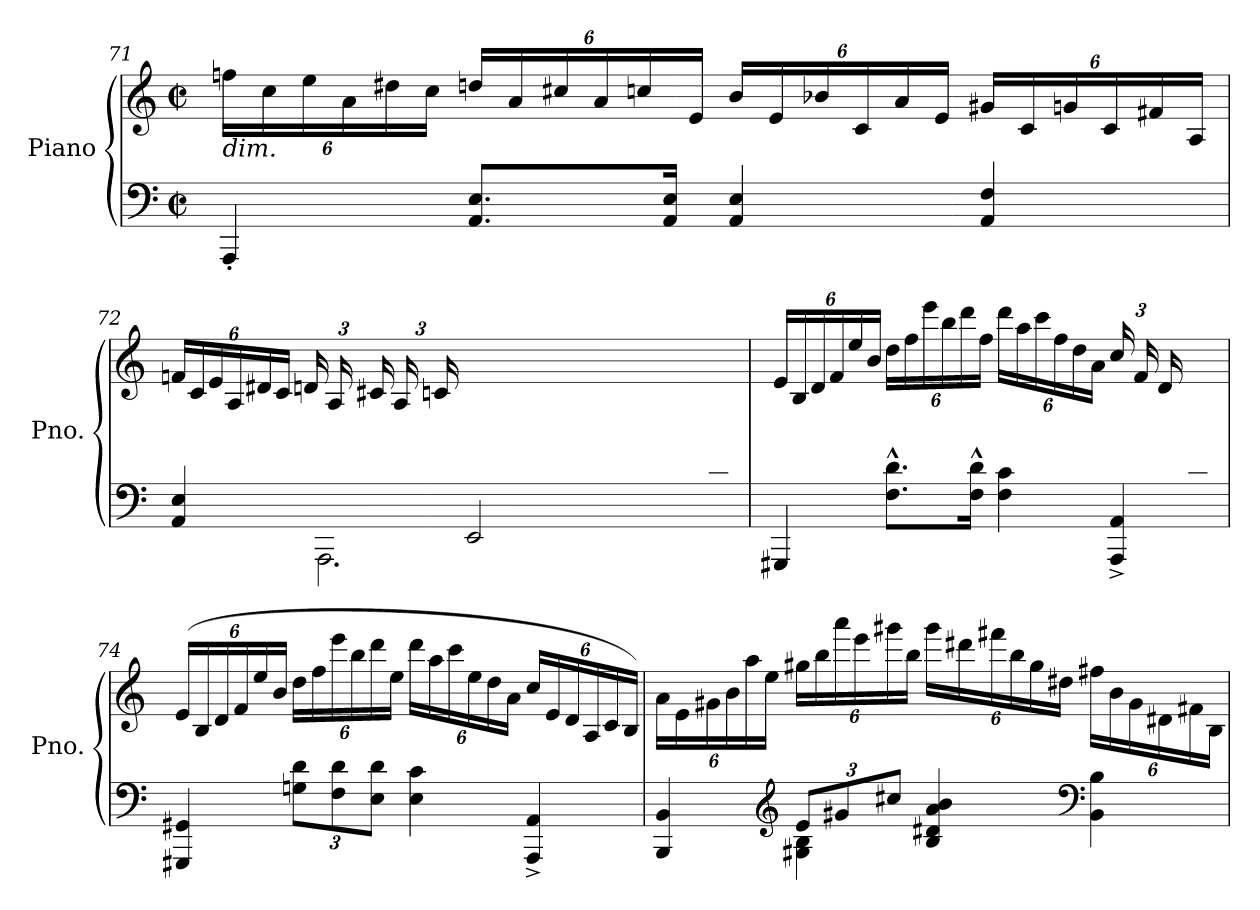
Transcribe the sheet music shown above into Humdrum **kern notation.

**kern	**kern
*part1	*part1
*staff2	*staff1
*I"Piano	*
*I'Pno.	*
!!LO:PB:g=z
*clefF4	*clefG2
*k[]	*k[]
*M2/2	*M2/2
*met(c|)	*met(c|)
*	*Xbrackettup
=71	=71
!	!LO:TX:b:i:t=dim.
4AAA'/	(>24ffn\LL
.	24cc\
.	24ee\
.	24a\
.	24dd#X\
.	24cc\JJ
8.AA/ 8.E/L	24ddn/LL
.	24a/
.	24cc#X/
.	24a/
.	24ccn/
16AA/ 16E/Jk	.
.	24e/JJ
4AA/ 4E/	24b/LL
.	24e/
.	24b-X/
.	24c/
.	24a/
.	24e/JJ
4AA/ 4F/	24g#X/LL
.	24c/
.	24gn/
.	24c/
.	24f#X/
.	24A/JJ
=72	=72
*^	*
*	*^	*
24%11ryy	4AA/ 4E/	4ryy	24fn/LL
.	.	.	24c/
.	.	.	24e/
.	.	.	24A/
.	.	.	24d#X/
.	.	.	24c/JJ
.	4AAA/yy	2.AAA\	24dn/LL
.	.	.	24A/
.	.	.	24c#X/
.	.	.	24A/
.	.	.	24cn/
24E/JJ	.	.	24%13ryy
*Xbrackettup	*	*	*
24B/LL	2EE/	.	.
24E/	.	.	.
24B-X/	.	.	.
24C/	.	.	.
24A/	.	.	.
24E/JJ	.	.	.
24G#X/LL	.	.	.
24C/	.	.	.
24A/	.	.	.
24E/	.	.	.
24c/	.	.	.
24F/JJ)	.	.	.
*	*v	*v	*
!!LO:LB:g=z
=73	=73	=73
2..ryy	4GGG#X/	(>24e/LL
.	.	24B/
.	.	24d/
.	.	24f/
.	.	24ee/
.	.	24b/JJ
.	8.F\^^ 8.d\^^L	24dd\LL
.	.	24ff\
.	.	24eee\
.	.	24bb\
.	.	24ddd\
.	16F\^^ 16d\^^Jk	.
.	.	24ff\JJ
.	4F\ 4c\	24ddd\LL
.	.	24aa\
.	.	24ccc\
.	.	24ff\
.	.	24dd\
.	.	24a\JJ
.	4AAA/^ 4AA/^	24cc/LL
.	.	24f/
.	.	24d/
24A/	.	8ryy
24c/	.	.
24F/JJ)	.	.
*v	*v	*
=74	=74
4GGG#X/ 4GG#X/	(>24e/LL
.	24B/
.	24d/
.	24f/
.	24ee/
.	24b/JJ
12Gn\ 12d\L	24dd\LL
.	24ff\
12F\ 12d\	24eee\
.	24bb\
12E\ 12d\J	24ddd\
.	24ee\JJ
4E\ 4c\	24ddd\LL
.	24aa\
.	24ccc\
.	24ee\
.	24dd\
.	24a\JJ
4AAA/^ 4AA/^	24cc/LL
.	24e/
.	24d/
.	24A/
.	24c/
.	24B/JJ)
!!LO:LB:g=z
=75	=75
*^	*
4BBB/ 4BB/	4ryy	24a\LL
.	.	24e\
.	.	24g#X\
.	.	24b\
.	.	24aa\
.	.	24ee\JJ
*clefG2	*	*
4G#X\ 4B\	12e/L	24gg#X\LL
.	.	24bb\
.	12g#X/	24aaa\
.	.	24eee\
.	12cc#X/J	24ggg#X\
.	.	24bb\JJ
4B/ 4d#X/ 4a/ 4b/	2ryy	24ggg#\LL
.	.	24ddd#X\
.	.	24fff#X\
.	.	24bb\
.	.	24gg#\
.	.	24dd#X\JJ
*clefF4	*	*
4BB\ 4B\	.	24ff#X\LL
.	.	24b\
.	.	24g#\
.	.	24d#X\
.	.	24f#X\
.	.	24B\JJ
*v	*v	*
=	=
*-	*-
